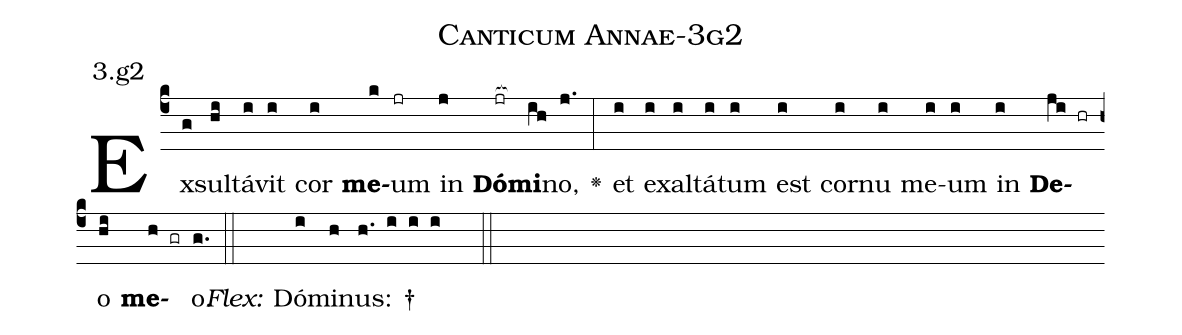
name: Canticum Annae-3g2;
annotation: 3.g2;
%%
(c4)Ex(g)sul(hi)tá(i)vit(i) cor(i) <b>me</b>(k)um(jr) in(j) <b>Dó</b>(jr[ocb:1{])<b>mi</b>(ih[ocb:0}])no,(j.) <v>\greheightstar</v>(:) et(i) e(i)xal(i)tá(i)tum(i) est(i) cor(i)nu(i) me(i)um(i) in(i) <b>De</b>(ji hr)o(hi) <b>me</b>(h gr)o.(g.) (::)
<i>Flex:</i>()  Dó(i)mi(h)nus: †(h. i i i  ::)

%E(i) u(i) o(ji) u(hi) a(h) e.(g.) (::)
